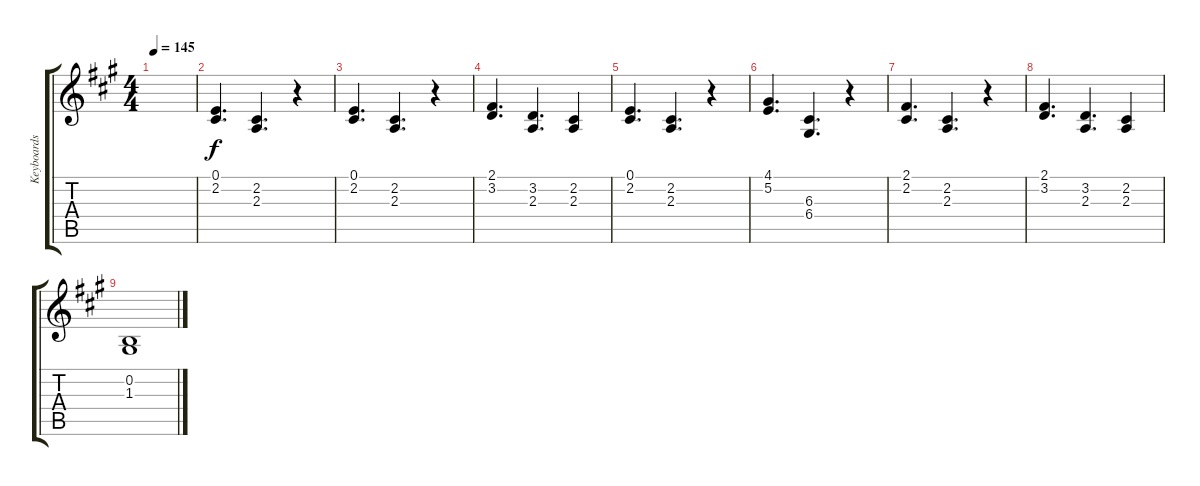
\track ("Keyboards" "Keyboards") {instrument electricpiano1}
\staff {score tabs}
\tuning (E4 B3 G3 D3 A2 E2) {hide}
\ts (4 4)
\tempo 145
\clef g2
\ks a
|
(0.1 2.2).4{d} (2.2 2.3).4{d} r.4 |
(0.1 2.2).4{d} (2.2 2.3).4{d} r.4 |
(2.1 3.2).4{d} (3.2 2.3).4{d} (2.2 2.3).4 |
(0.1 2.2).4{d} (2.2 2.3).4{d} r.4 |
(4.1 5.2).4{d} (6.3 6.4).4{d} r.4 |
(2.1 2.2).4{d} (2.2 2.3).4{d} r.4 |
(2.1 3.2).4{d} (3.2 2.3).4{d} (2.2 2.3).4 |
(0.2 1.3).1
